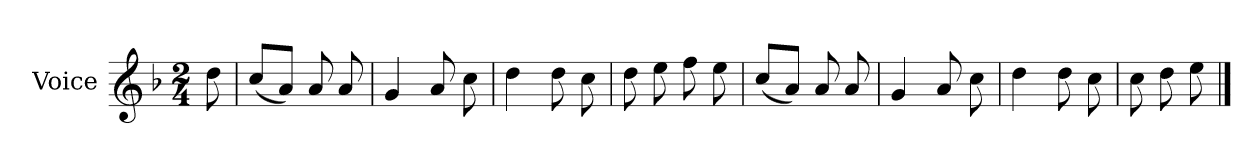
**kern
*part1
*staff1
*I"Voice
*I'Vo.
*clefG2
*k[b-]
*M2/4
*MM80
=
8dd\
=1
(<8cc/L
8a/J)
8a/
8a/
=2
4g/
8a/
8cc\
=3
4dd\
8dd\
8cc\
!!LO:LB:g=z
=4
8dd\
8ee\
8ff\
8ee\
=5
(<8cc/L
8a/J)
8a/
8a/
=6
4g/
8a/
8cc\
=7
4dd\
8dd\
8cc\
=8
8cc\
8dd\
8ee\
==
*-
